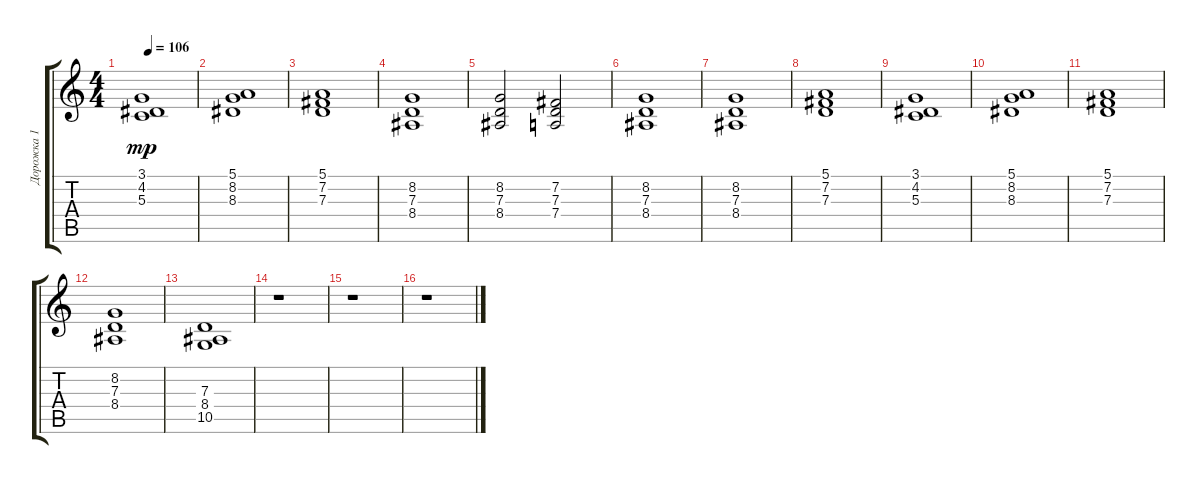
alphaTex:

\track ("Дорожка 1" "Дорожка 1") {instrument synthstrings1}
\staff {score tabs}
\tuning (E4 B3 G3 D3 A2 E2) {hide}
\ts (4 4)
\tempo 106
\clef g2
\ks c
(3.1 4.2 5.3).1{dy mp} |
(5.1 8.2 8.3).1 |
(5.1 7.2 7.3).1 |
(8.2 7.3 8.4).1 |
(8.2 7.3 8.4).2 (7.2 7.3 7.4).2 |
(8.2 7.3 8.4).1 |
(8.2 7.3 8.4).1 |
(5.1 7.2 7.3).1 |
(3.1 4.2 5.3).1 |
(5.1 8.2 8.3).1 |
(5.1 7.2 7.3).1 |
(8.2 7.3 8.4).1 |
(7.3 8.4 10.5).1 |
r.1 |
r.1 |
r.1
